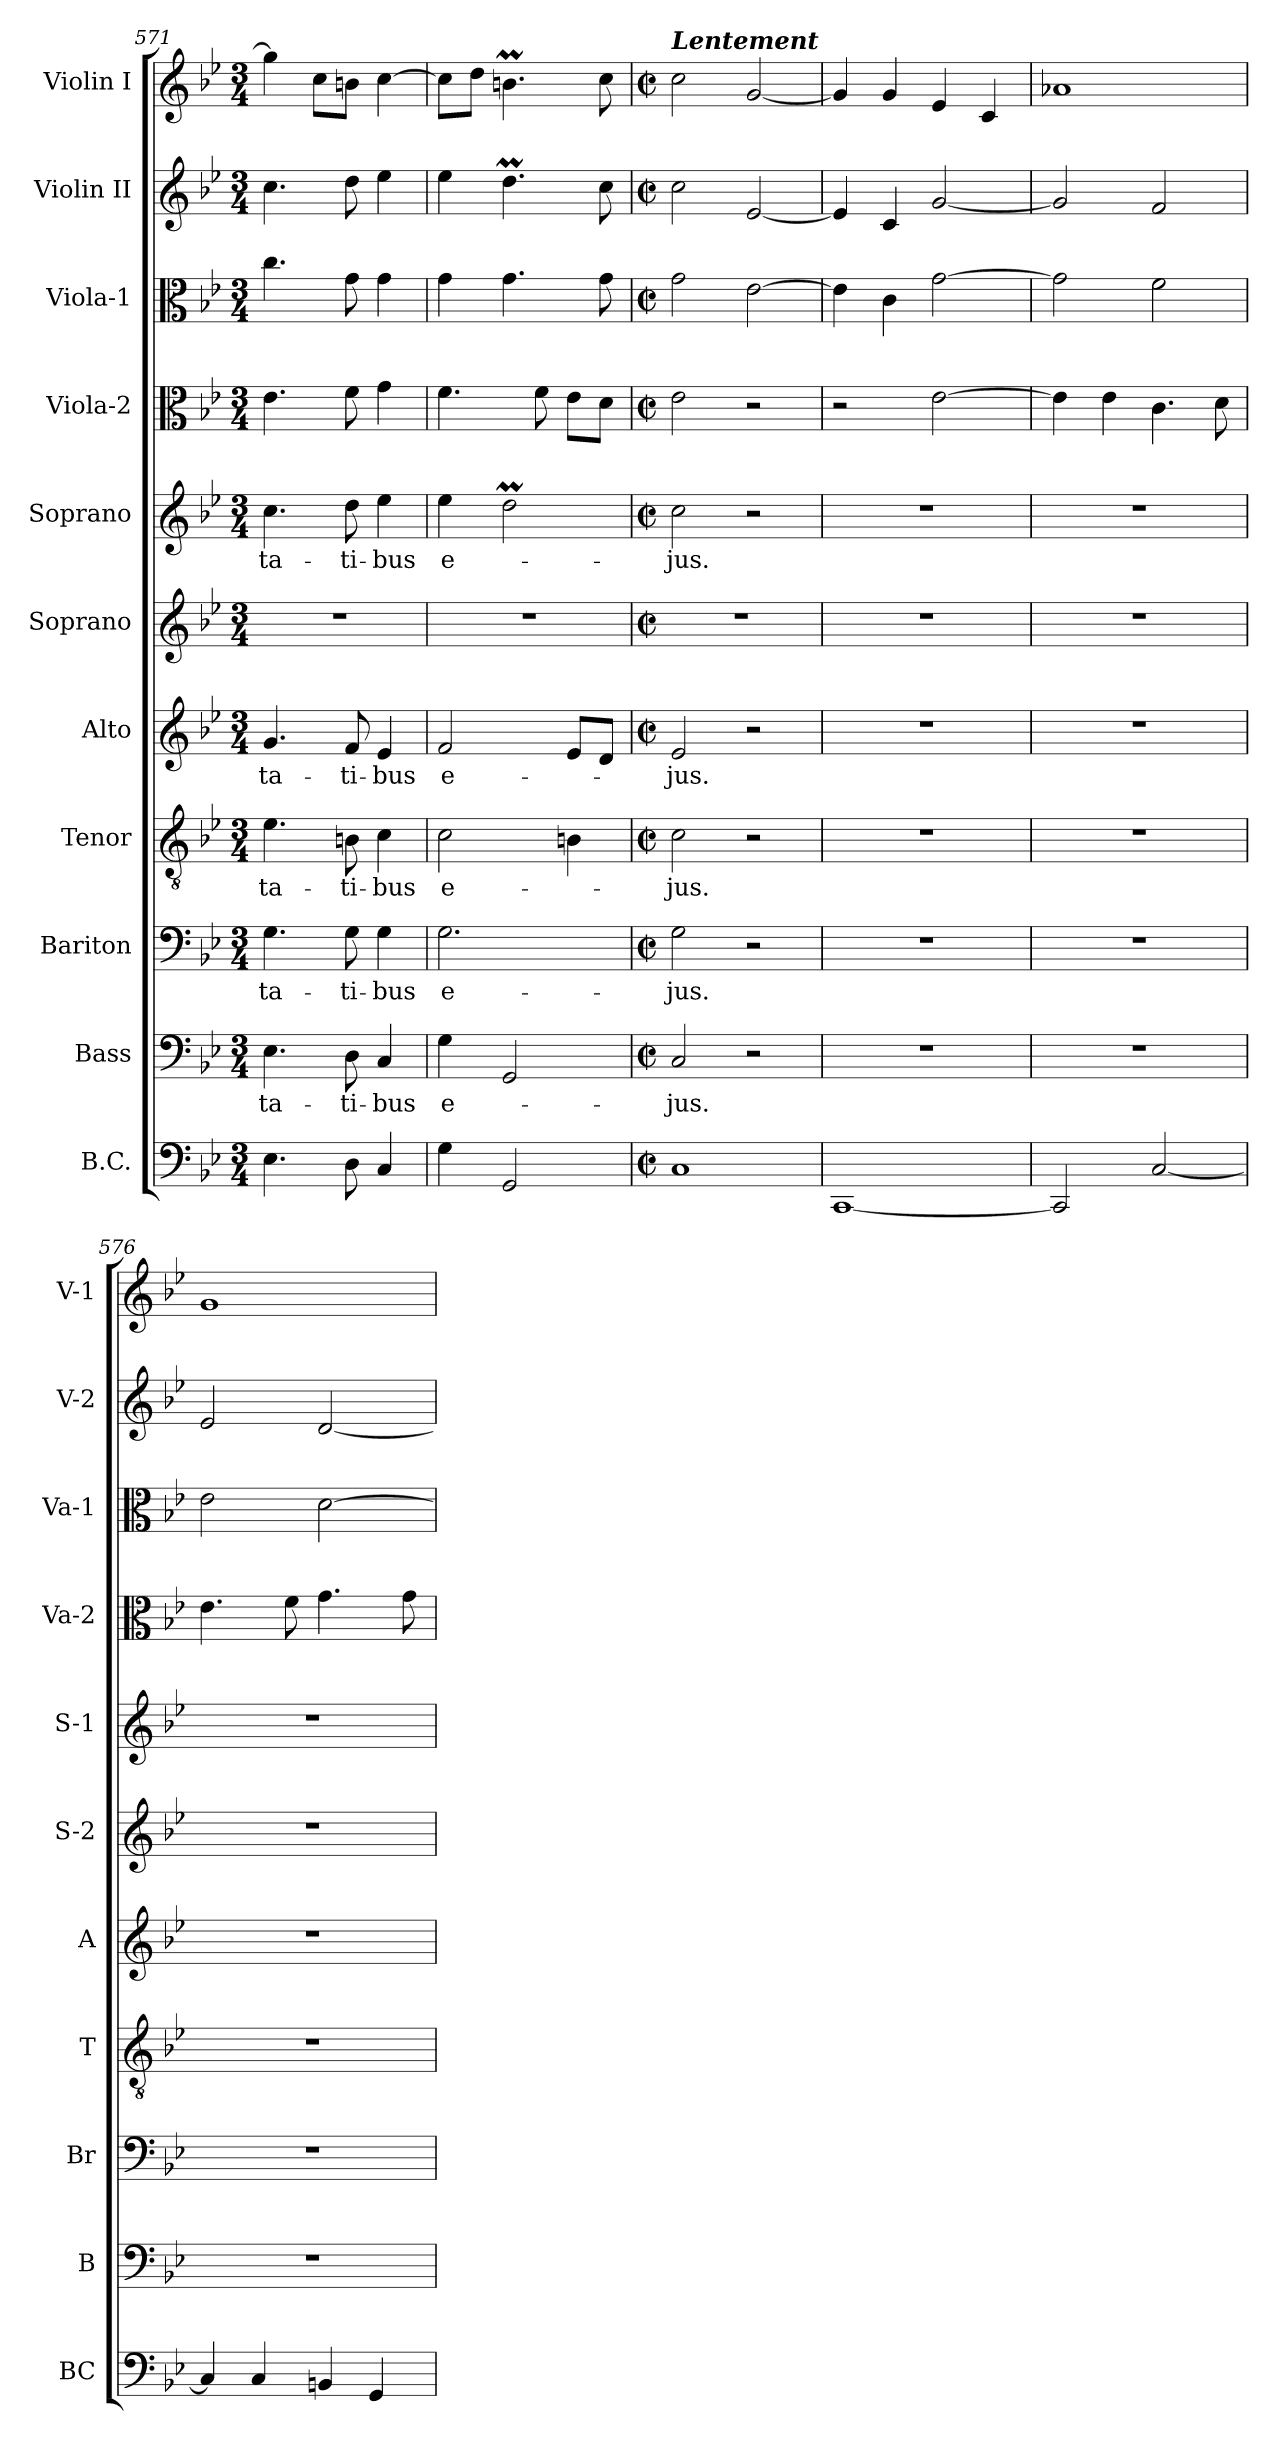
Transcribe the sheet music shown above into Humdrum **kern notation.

**kern	**kern	**text	**kern	**text	**kern	**text	**kern	**text	**kern	**kern	**text	**kern	**kern	**kern	**kern
*part11	*part10	*part10	*part9	*part9	*part8	*part8	*part7	*part7	*part6	*part5	*part5	*part4	*part3	*part2	*part1
*staff11	*staff10	*staff10	*staff9	*staff9	*staff8	*staff8	*staff7	*staff7	*staff6	*staff5	*staff5	*staff4	*staff3	*staff2	*staff1
*I"B.C.	*I"Bass	*	*I"Bariton	*	*I"Tenor	*	*I"Alto	*	*I"Soprano	*I"Soprano	*	*I"Viola-2	*I"Viola-1	*I"Violin II	*I"Violin I
*I'BC	*I'B	*	*I'Br	*	*I'T	*	*I'A	*	*I'S-2	*I'S-1	*	*I'Va-2	*I'Va-1	*I'V-2	*I'V-1
*clefF4	*clefF4	*	*clefF4	*	*clefGv2	*	*clefG2	*	*clefG2	*clefG2	*	*clefC3	*clefC3	*clefG2	*clefG2
*k[b-e-]	*k[b-e-]	*	*k[b-e-]	*	*k[b-e-]	*	*k[b-e-]	*	*k[b-e-]	*k[b-e-]	*	*k[b-e-]	*k[b-e-]	*k[b-e-]	*k[b-e-]
*B-:	*B-:	*	*B-:	*	*B-:	*	*B-:	*	*B-:	*B-:	*	*B-:	*B-:	*B-:	*B-:
*M3/4	*M3/4	*	*M3/4	*	*M3/4	*	*M3/4	*	*M3/4	*M3/4	*	*M3/4	*M3/4	*M3/4	*M3/4
=571	=571	=571	=571	=571	=571	=571	=571	=571	=571	=571	=571	=571	=571	=571	=571
!	!	!LO:LY:b	!	!LO:LY:b	!	!LO:LY:b	!	!LO:LY:b	!	!	!LO:LY:b	!	!	!	!
4.E-\	4.E-\	-ta-	4.G\	-ta-	4.e-\	-ta-	4.g/	-ta-	2.r	4.cc\	-ta-	4.e-\	4.cc\	4.cc\	4gg\]
.	.	.	.	.	.	.	.	.	.	.	.	.	.	.	8cc\L
!	!	!LO:LY:b	!	!LO:LY:b	!	!LO:LY:b	!	!LO:LY:b	!	!	!LO:LY:b	!	!	!	!
8D\	8D\	-ti-	8G\	-ti-	8Bn\	-ti-	8f/	-ti-	.	8dd\	-ti-	8f\	8g\	8dd\	8bn\J
!	!	!LO:LY:b	!	!LO:LY:b	!	!LO:LY:b	!	!LO:LY:b	!	!	!LO:LY:b	!	!	!	!
4C/	4C/	-bus	4G\	-bus	4c\	-bus	4e-/	-bus	.	4ee-\	-bus	4g\	4g\	4ee-\	[4cc\
=572	=572	=572	=572	=572	=572	=572	=572	=572	=572	=572	=572	=572	=572	=572	=572
!	!	!LO:LY:b	!	!LO:LY:b	!	!LO:LY:b	!	!LO:LY:b	!	!	!LO:LY:b	!	!	!	!
4G\	4G\	e-	2.G\	e-	2c\	e-	2f/	e-	2.r	4ee-\	e-	4.f\	4g\	4ee-\	8cc\L]
.	.	.	.	.	.	.	.	.	.	.	.	.	.	.	8dd\J
2GG/	2GG/	.	.	.	.	.	.	.	.	2ddm\	.	.	4.g\	4.ddm\	4.bnm\
.	.	.	.	.	.	.	.	.	.	.	.	8f\	.	.	.
.	.	.	.	.	4Bn\	.	8e-/L	.	.	.	.	8e-\L	.	.	.
.	.	.	.	.	.	.	8d/J	.	.	.	.	8d\J	8g\	8cc\	8cc\
!!LO:PB:g=z
=573	=573	=573	=573	=573	=573	=573	=573	=573	=573	=573	=573	=573	=573	=573	=573
*M2/2	*M2/2	*	*M2/2	*	*M2/2	*	*M2/2	*	*M2/2	*M2/2	*	*M2/2	*M2/2	*M2/2	*M2/2
*met(c|)	*met(c|)	*	*met(c|)	*	*met(c|)	*	*met(c|)	*	*met(c|)	*met(c|)	*	*met(c|)	*met(c|)	*met(c|)	*met(c|)
!	!	!	!	!	!	!	!	!	!	!	!	!	!	!	!LO:TX:a:Bi:t=Lentement
!	!	!LO:LY:b	!	!LO:LY:b	!	!LO:LY:b	!	!LO:LY:b	!	!	!LO:LY:b	!	!	!	!
1C	2C/	-jus.	2G\	-jus.	2c\	-jus.	2e-/	-jus.	1r	2cc\	-jus.	2e-\	2g\	2cc\	2cc\
.	2r	.	2r	.	2r	.	2r	.	.	2r	.	2r	[2e-\	[2e-/	[2g/
=574	=574	=574	=574	=574	=574	=574	=574	=574	=574	=574	=574	=574	=574	=574	=574
[1CC	1r	.	1r	.	1r	.	1r	.	1r	1r	.	2r	4e-\]	4e-/]	4g/]
.	.	.	.	.	.	.	.	.	.	.	.	.	4c\	4c/	4g/
.	.	.	.	.	.	.	.	.	.	.	.	[2e-\	[2g\	[2g/	4e-/
.	.	.	.	.	.	.	.	.	.	.	.	.	.	.	4c/
=575	=575	=575	=575	=575	=575	=575	=575	=575	=575	=575	=575	=575	=575	=575	=575
2CC/]	1r	.	1r	.	1r	.	1r	.	1r	1r	.	4e-\]	2g\]	2g/]	1a-X
.	.	.	.	.	.	.	.	.	.	.	.	4e-\	.	.	.
[2C/	.	.	.	.	.	.	.	.	.	.	.	4.c\	2f\	2f/	.
.	.	.	.	.	.	.	.	.	.	.	.	8d\	.	.	.
=576	=576	=576	=576	=576	=576	=576	=576	=576	=576	=576	=576	=576	=576	=576	=576
4C/]	1r	.	1r	.	1r	.	1r	.	1r	1r	.	4.e-\	2e-\	2e-/	1g
4C/	.	.	.	.	.	.	.	.	.	.	.	.	.	.	.
.	.	.	.	.	.	.	.	.	.	.	.	8f\	.	.	.
4BBn/	.	.	.	.	.	.	.	.	.	.	.	4.g\	[2d\	[2d/	.
4GG/	.	.	.	.	.	.	.	.	.	.	.	.	.	.	.
.	.	.	.	.	.	.	.	.	.	.	.	8g\	.	.	.
=	=	=	=	=	=	=	=	=	=	=	=	=	=	=	=
*-	*-	*-	*-	*-	*-	*-	*-	*-	*-	*-	*-	*-	*-	*-	*-
